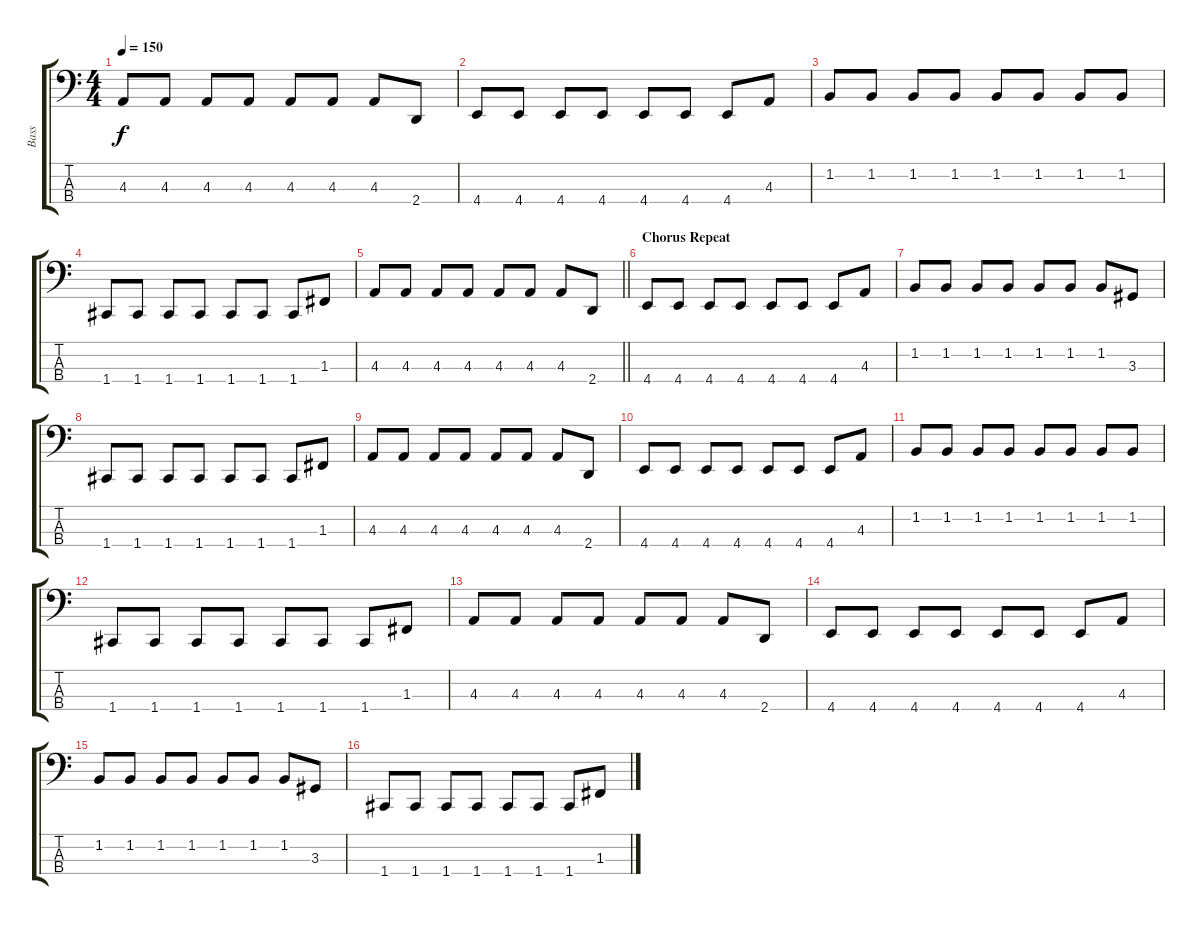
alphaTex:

\track ("Bass" "Bass") {instrument electricbasspick}
\staff {score tabs}
\tuning (Eb2 Bb1 F1 C1) {hide}
\ts (4 4)
\tempo 150
\clef f4
\ks c
4.3.8{dy f} 4.3.8 4.3.8 4.3.8 4.3.8 4.3.8 4.3.8 2.4.8 |
4.4.8 4.4.8 4.4.8 4.4.8 4.4.8 4.4.8 4.4.8 4.3.8 |
1.2.8 1.2.8 1.2.8 1.2.8 1.2.8 1.2.8 1.2.8 1.2.8 |
1.4.8 1.4.8 1.4.8 1.4.8 1.4.8 1.4.8 1.4.8 1.3.8 |
\barLineRight lightlight
4.3.8 4.3.8 4.3.8 4.3.8 4.3.8 4.3.8 4.3.8 2.4.8 |
\section ("" "Chorus Repeat")
4.4.8 4.4.8 4.4.8 4.4.8 4.4.8 4.4.8 4.4.8 4.3.8 |
1.2.8 1.2.8 1.2.8 1.2.8 1.2.8 1.2.8 1.2.8 3.3.8 |
1.4.8 1.4.8 1.4.8 1.4.8 1.4.8 1.4.8 1.4.8 1.3.8 |
4.3.8 4.3.8 4.3.8 4.3.8 4.3.8 4.3.8 4.3.8 2.4.8 |
4.4.8 4.4.8 4.4.8 4.4.8 4.4.8 4.4.8 4.4.8 4.3.8 |
1.2.8 1.2.8 1.2.8 1.2.8 1.2.8 1.2.8 1.2.8 1.2.8 |
1.4.8 1.4.8 1.4.8 1.4.8 1.4.8 1.4.8 1.4.8 1.3.8 |
4.3.8 4.3.8 4.3.8 4.3.8 4.3.8 4.3.8 4.3.8 2.4.8 |
4.4.8 4.4.8 4.4.8 4.4.8 4.4.8 4.4.8 4.4.8 4.3.8 |
1.2.8 1.2.8 1.2.8 1.2.8 1.2.8 1.2.8 1.2.8 3.3.8 |
1.4.8 1.4.8 1.4.8 1.4.8 1.4.8 1.4.8 1.4.8 1.3.8
